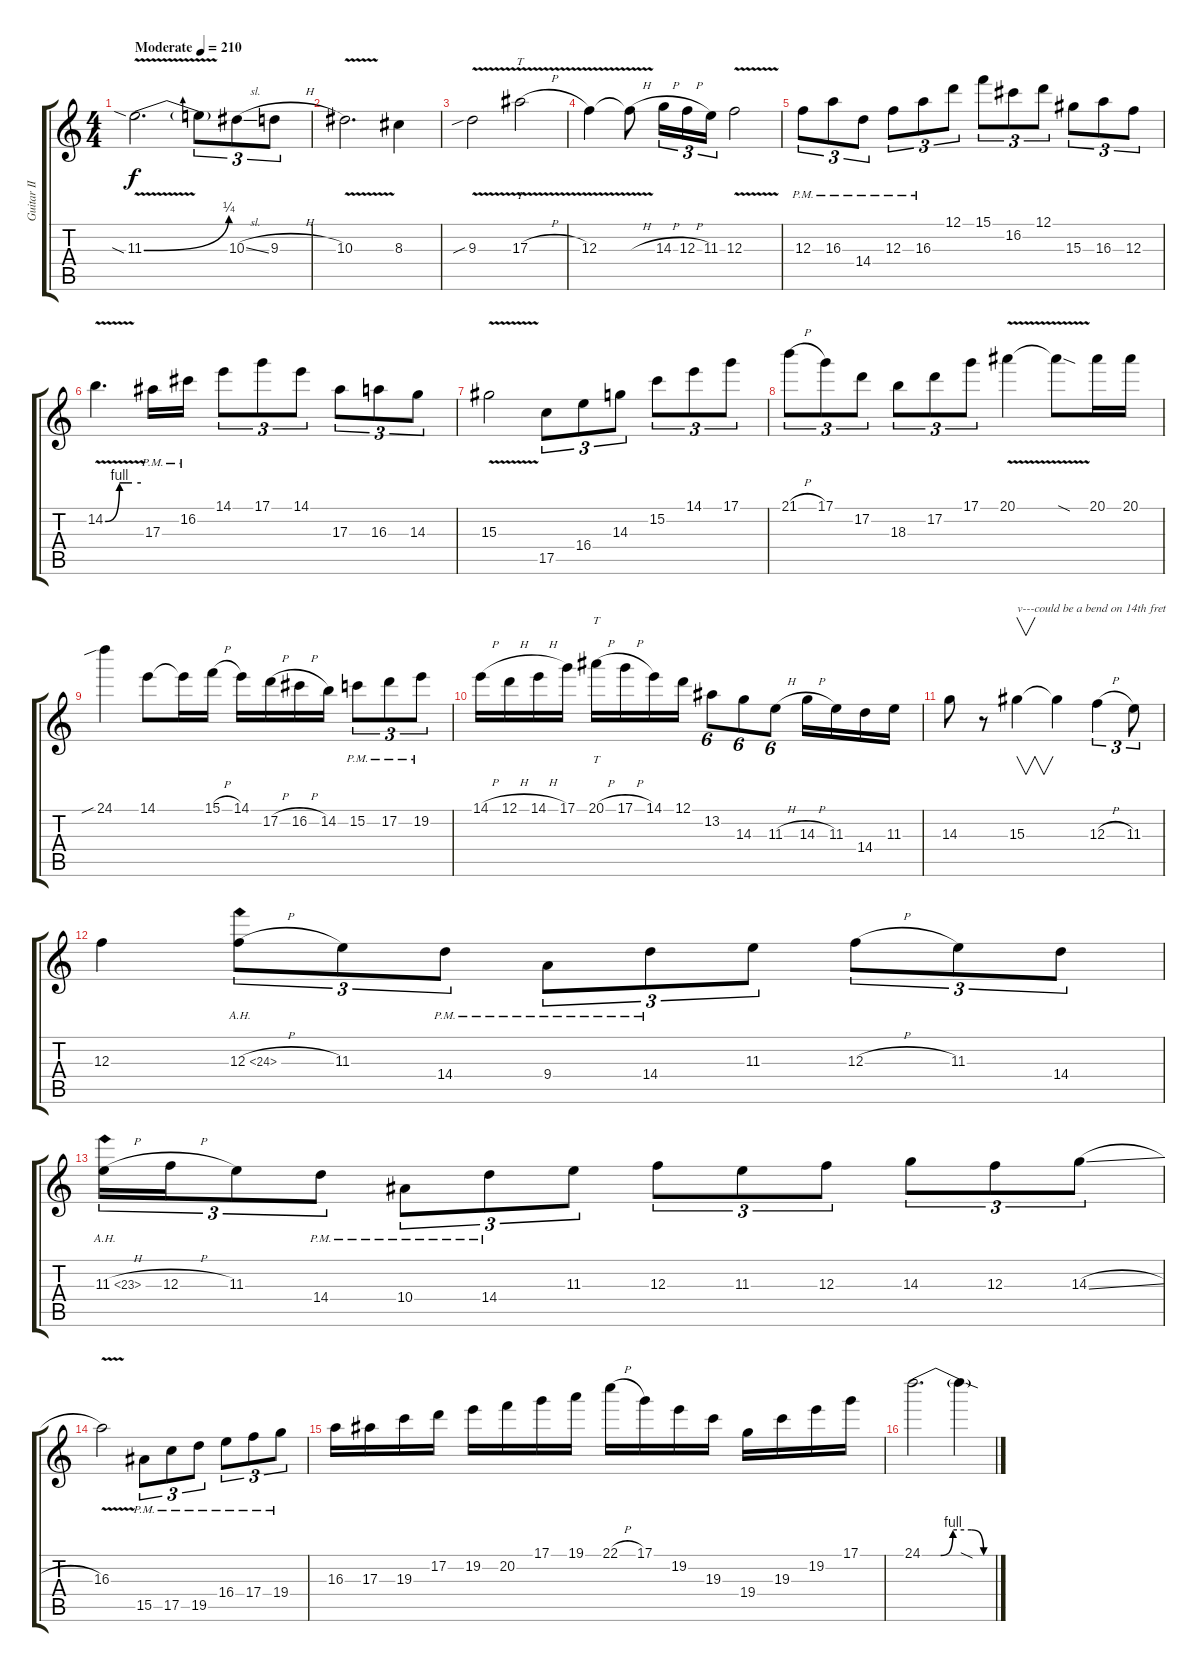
\track ("Guitar II" "Guitar II") {instrument overdrivenguitar}
\staff {score tabs}
\tuning (D4 A3 F3 C3 G2 D2) {hide}
\ts (4 4)
\tempo (210 "Moderate")
\clef g2
\ks c
11.3{be (bend 0 0 60 1) v sia}.2{d dy f instrument overdrivenguitar} 11.3{t}.8{tu (3 2)} 10.3{sl}.8{tu (3 2)} 9.3{h}.8{tu (3 2)} |
10.3{v}.2{d} 8.3.4 |
9.3{v sib}.2 17.3{v h}.2{tt} |
12.3{v}.4 12.3{v h t}.8 14.3{h}.16{tu (3 2)} 12.3{h}.16{tu (3 2)} 11.3.16{tu (3 2)} 12.3{v}.2 |
12.3{pm}.8{tu (3 2)} 16.3{pm}.8{tu (3 2)} 14.4{pm}.8{tu (3 2)} 12.3{pm}.8{tu (3 2)} 16.3{pm}.8{tu (3 2)} 12.1.8{tu (3 2)} 15.1.8{tu (3 2)} 16.2.8{tu (3 2)} 12.1.8{tu (3 2)} 15.3.8{tu (3 2)} 16.3.8{tu (3 2)} 12.3.8{tu (3 2)} |
14.2{be (custom 0 0 24 4 35 4 45 4 60 4) v}.4{d} 17.3{pm}.16 16.2{pm}.16 14.1.8{tu (3 2)} 17.1.8{tu (3 2)} 14.1.8{tu (3 2)} 17.3.8{tu (3 2)} 16.3.8{tu (3 2)} 14.3.8{tu (3 2)} |
15.3{v}.2 17.5.8{tu (3 2)} 16.4.8{tu (3 2)} 14.3.8{tu (3 2)} 15.2.8{tu (3 2)} 14.1.8{tu (3 2)} 17.1.8{tu (3 2)} |
21.1{h}.8{tu (3 2)} 17.1.8{tu (3 2)} 17.2.8{tu (3 2)} 18.3.8{tu (3 2)} 17.2.8{tu (3 2)} 17.1.8{tu (3 2)} 20.1{v}.4 20.1{sod t}.8 20.1.16 20.1.16 |
24.1{sib}.4 14.1.8 14.1{t}.16 15.1{h}.16 14.1.16 17.2{h}.16 16.2{h}.16 14.2.16 15.2{pm}.8{tu (3 2)} 17.2{pm}.8{tu (3 2)} 19.2{pm}.8{tu (3 2)} |
14.1{h}.16 12.1{h}.16 14.1{h}.16 17.1.16 20.1{h}.16{tt} 17.1{h}.16 14.1.16 12.1.16 13.2.8{tu (6 4)} 14.3.8{tu (6 4)} 11.3{h}.8{tu (6 4)} 14.3{h}.16 11.3.16 14.4.16 11.3.16 |
14.3.8 r.8 15.3.4{v txt "v---could be a bend on 14th fret"} 15.3{t}.4 12.3{h}.4{tu (3 2)} 11.3.8{tu (3 2)} |
12.3.4 12.3{ah 12 h}.8{tu (3 2)} 11.3.8{tu (3 2)} 14.4{pm}.8{tu (3 2)} 9.4{pm}.8{tu (3 2)} 14.4{pm}.8{tu (3 2)} 11.3.8{tu (3 2)} 12.3{h}.8{tu (3 2)} 11.3.8{tu (3 2)} 14.4.8{tu (3 2)} |
11.3{ah 12 h}.16{tu (3 2)} 12.3{h}.16{tu (3 2)} 11.3.8{tu (3 2)} 14.4{pm}.8{tu (3 2)} 10.4{pm}.8{tu (3 2)} 14.4{pm}.8{tu (3 2)} 11.3.8{tu (3 2)} 12.3.8{tu (3 2)} 11.3.8{tu (3 2)} 12.3.8{tu (3 2)} 14.3.8{tu (3 2)} 12.3.8{tu (3 2)} 14.3{sl}.8{tu (3 2)} |
16.3{v}.2 15.5{pm}.8{tu (3 2)} 17.5{pm}.8{tu (3 2)} 19.5{pm}.8{tu (3 2)} 16.4{pm}.8{tu (3 2)} 17.4{pm}.8{tu (3 2)} 19.4{pm}.8{tu (3 2)} |
16.3.16 17.3.16 19.3.16 17.2.16 19.2.16 20.2.16 17.1.16 19.1.16 22.1{h}.16 17.1.16 19.2.16 19.3.16 19.4.16 19.3.16 19.2.16 17.1.16 |
24.1{be (custom 0 0 15 0 25 4 40 4 50 0 60 0)}.2{d} 24.1{sod t}.4
